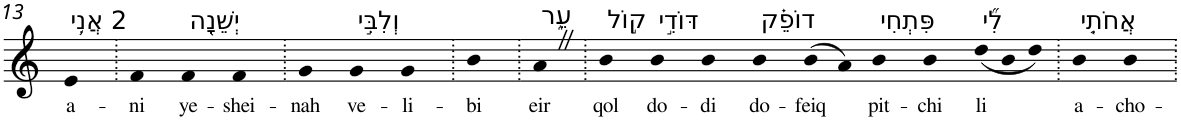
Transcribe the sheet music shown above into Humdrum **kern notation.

**kern	**text
*part1	*part1
*staff1	*staff1
*I"Piano	*
*I'Pno	*
!!LO:PB:g=z
*clefG2	*
*k[]	*
=13	=13
!LO:TX:a:t=2 אֲנִ֥י	!
!	!LO:LY:b
4e	a-
=14.	=14.
!	!LO:LY:b
4f	-ni
!LO:TX:a:t=יְשֵׁנָ֖ה	!
!	!LO:LY:b
4f	ye-
!	!LO:LY:b
4f	-shei-
=15.	=15.
!	!LO:LY:b
4g	-nah
!LO:TX:a:t=וְלִבִּ֣י	!
!	!LO:LY:b
4g	ve-
!	!LO:LY:b
4g	-li-
=16.	=16.
!	!LO:LY:b
4b	-bi
=17.	=17.
!LO:TX:a:t=עֵ֑ר	!
!	!LO:LY:b
4aZ	eir
=18.	=18.
!LO:TX:a:t=ק֣וֹל	!
!	!LO:LY:b
4b	qol
!LO:TX:a:t=דּוֹדִ֣י	!
!	!LO:LY:b
4b	do-
!	!LO:LY:b
4b	-di
!LO:TX:a:t=דוֹפֵ֗ק	!
!	!LO:LY:b
4b	do-
!	!LO:LY:b
(>8b	-feiq
8a)	.
!LO:TX:a:t=פִּתְחִי	!
!	!LO:LY:b
4b	pit-
!	!LO:LY:b
4b	-chi
*Xtuplet	*
!LO:TX:a:t=לִ֞י	!
!	!LO:LY:b
(<12dd	li
12b	.
12dd)	.
=19.	=19.
!LO:TX:a:t=אֲחֹתִ֤י	!
!	!LO:LY:b
4b	a-
!	!LO:LY:b
4b	-cho-
=.	=.
*-	*-
